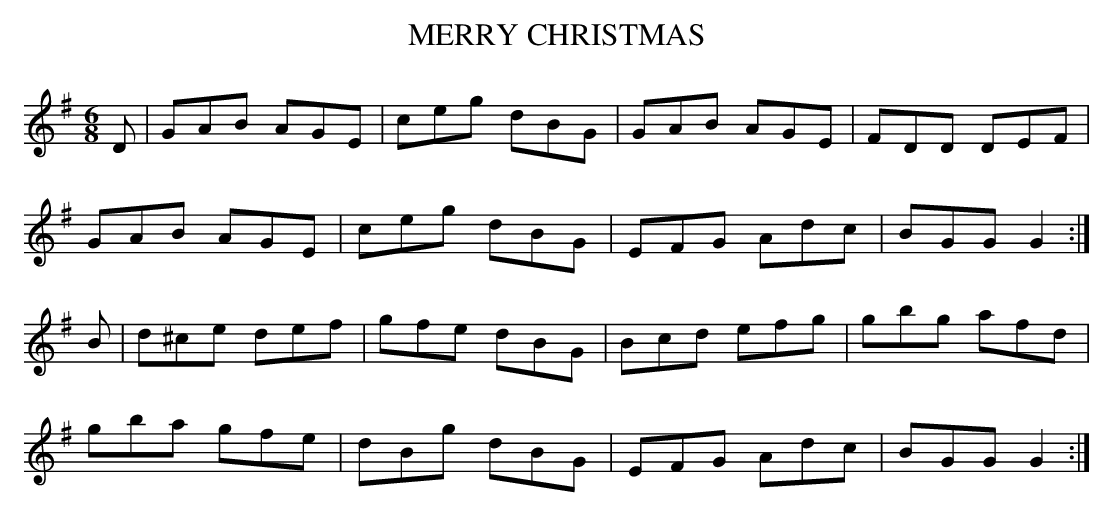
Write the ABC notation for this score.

X:1
T:MERRY CHRISTMAS
M:6/8
L:1/8
K:G
D|GAB AGE|ceg dBG|GAB AGE|FDD DEF|
GAB AGE|ceg dBG|EFG Adc|BGG G2 :|
B|d^ce def|gfe dBG|Bcd efg|gbg afd|
gba gfe|dBg dBG|EFG Adc|BGG G2 :|
